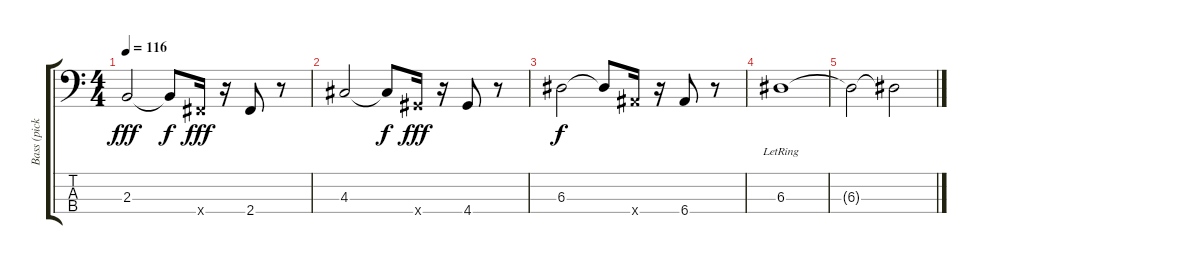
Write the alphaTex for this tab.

\track ("Bass (pick)" "Bass (pick") {instrument acousticbass}
\staff {score tabs}
\tuning (G2 D2 A1 E1) {hide}
\ts (4 4)
\tempo 116
\clef f4
\ks c
2.3.2{dy fff} 2.3{t}.8{dy f} 2.4{x}.16{dy fff} r.16 2.4.8 r.8 |
4.3.2 4.3{t}.8{dy f} 4.4{x}.16{dy fff} r.16 4.4.8 r.8 |
6.3.2{dy f} 6.3{t}.8 6.4{x}.16 r.16 6.4.8 r.8 |
6.3{lr}.1 |
6.3{t}.2 6.3{t}.2
